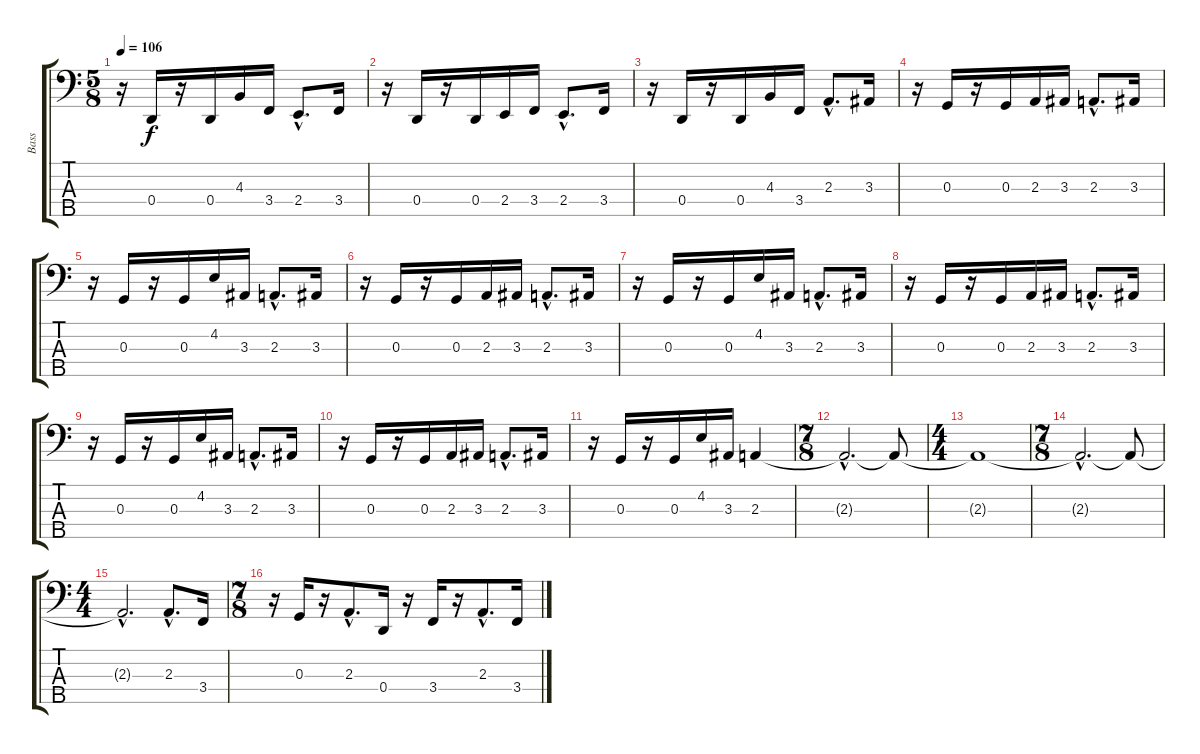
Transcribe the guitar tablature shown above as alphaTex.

\track ("Bass" "Bass") {instrument electricbasspick}
\staff {score tabs}
\tuning (F2 C2 G1 D1 A0) {hide}
\ts (5 8)
\tempo 106
\clef f4
\ks c
r.16{dy f} 0.4.16 r.16 0.4.16 4.3.16 3.4.16 2.4{hac}.8{d} 3.4.16 |
r.16 0.4.16 r.16 0.4.16 2.4.16 3.4.16 2.4{hac}.8{d} 3.4.16 |
r.16 0.4.16 r.16 0.4.16 4.3.16 3.4.16 2.3{hac}.8{d} 3.3.16 |
r.16 0.3.16 r.16 0.3.16 2.3.16 3.3.16 2.3{hac}.8{d} 3.3.16 |
r.16 0.3.16 r.16 0.3.16 4.2.16 3.3.16 2.3{hac}.8{d} 3.3.16 |
r.16 0.3.16 r.16 0.3.16 2.3.16 3.3.16 2.3{hac}.8{d} 3.3.16 |
r.16 0.3.16 r.16 0.3.16 4.2.16 3.3.16 2.3{hac}.8{d} 3.3.16 |
r.16 0.3.16 r.16 0.3.16 2.3.16 3.3.16 2.3{hac}.8{d} 3.3.16 |
r.16 0.3.16 r.16 0.3.16 4.2.16 3.3.16 2.3{hac}.8{d} 3.3.16 |
r.16 0.3.16 r.16 0.3.16 2.3.16 3.3.16 2.3{hac}.8{d} 3.3.16 |
r.16 0.3.16 r.16 0.3.16 4.2.16 3.3.16 2.3.4 |
\ts (7 8)
2.3{hac t}.2{d} 2.3{t}.8 |
\ts (4 4)
2.3{t}.1 |
\ts (7 8)
2.3{hac t}.2{d} 2.3{t}.8 |
\ts (4 4)
2.3{hac t}.2{d} 2.3{hac}.8{d} 3.4.16 |
\ts (7 8)
r.16 0.3.16 r.16 2.3{hac}.8{d} 0.4.16 r.16 3.4.16 r.16 2.3{hac}.8{d} 3.4.16
